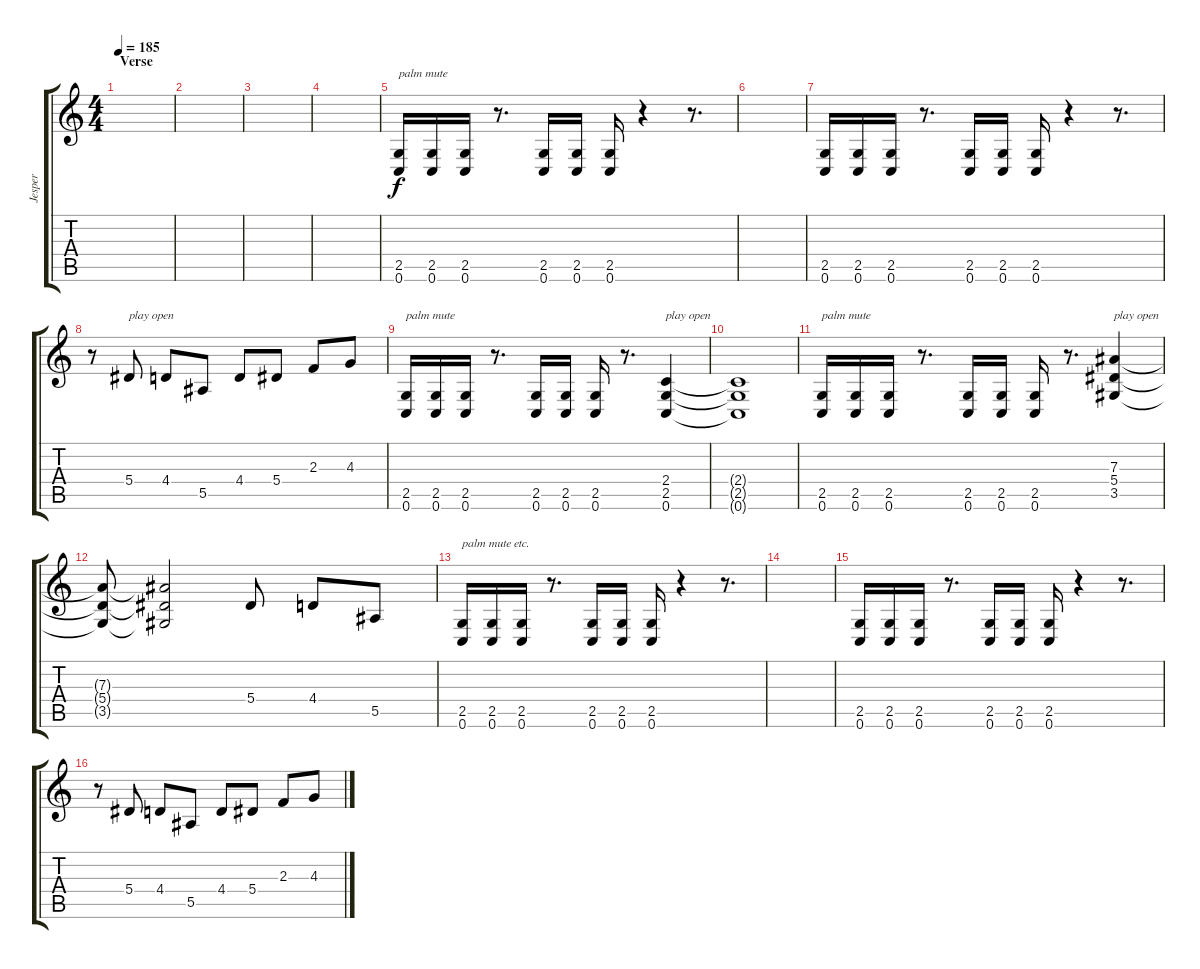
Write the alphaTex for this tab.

\track ("Jesper" "Jesper") {instrument distortionguitar}
\staff {score tabs}
\tuning (C4 G3 Eb3 Bb2 F2 C2) {hide}
\ts (4 4)
\section ("" "Verse")
\tempo 185
\clef g2
\ks c
|
|
|
|
(2.5 0.6).16{txt "palm mute"} (2.5 0.6).16 (2.5 0.6).16 r.8{d} (2.5 0.6).16 (2.5 0.6).16 (2.5 0.6).16 r.4 r.8{d} |
|
(2.5 0.6).16 (2.5 0.6).16 (2.5 0.6).16 r.8{d} (2.5 0.6).16 (2.5 0.6).16 (2.5 0.6).16 r.4 r.8{d} |
r.8 5.4.8{txt "play open"} 4.4.8 5.5.8 4.4.8 5.4.8 2.3.8 4.3.8 |
(2.5 0.6).16{txt "palm mute"} (2.5 0.6).16 (2.5 0.6).16 r.8{d} (2.5 0.6).16 (2.5 0.6).16 (2.5 0.6).16 r.8{d} (2.4 2.5 0.6).4{txt "play open"} |
(2.4{t} 2.5{t} 0.6{t}).1 |
(2.5 0.6).16{txt "palm mute"} (2.5 0.6).16 (2.5 0.6).16 r.8{d} (2.5 0.6).16 (2.5 0.6).16 (2.5 0.6).16 r.8{d} (7.3 5.4 3.5).4{txt "play open"} |
(7.3{t} 5.4{t} 3.5{t}).8 (7.3{t} 5.4{t} 3.5{t}).2 5.4.8 4.4.8 5.5.8 |
(2.5 0.6).16{txt "palm mute etc."} (2.5 0.6).16 (2.5 0.6).16 r.8{d} (2.5 0.6).16 (2.5 0.6).16 (2.5 0.6).16 r.4 r.8{d} |
|
(2.5 0.6).16 (2.5 0.6).16 (2.5 0.6).16 r.8{d} (2.5 0.6).16 (2.5 0.6).16 (2.5 0.6).16 r.4 r.8{d} |
r.8 5.4.8 4.4.8 5.5.8 4.4.8 5.4.8 2.3.8 4.3.8
